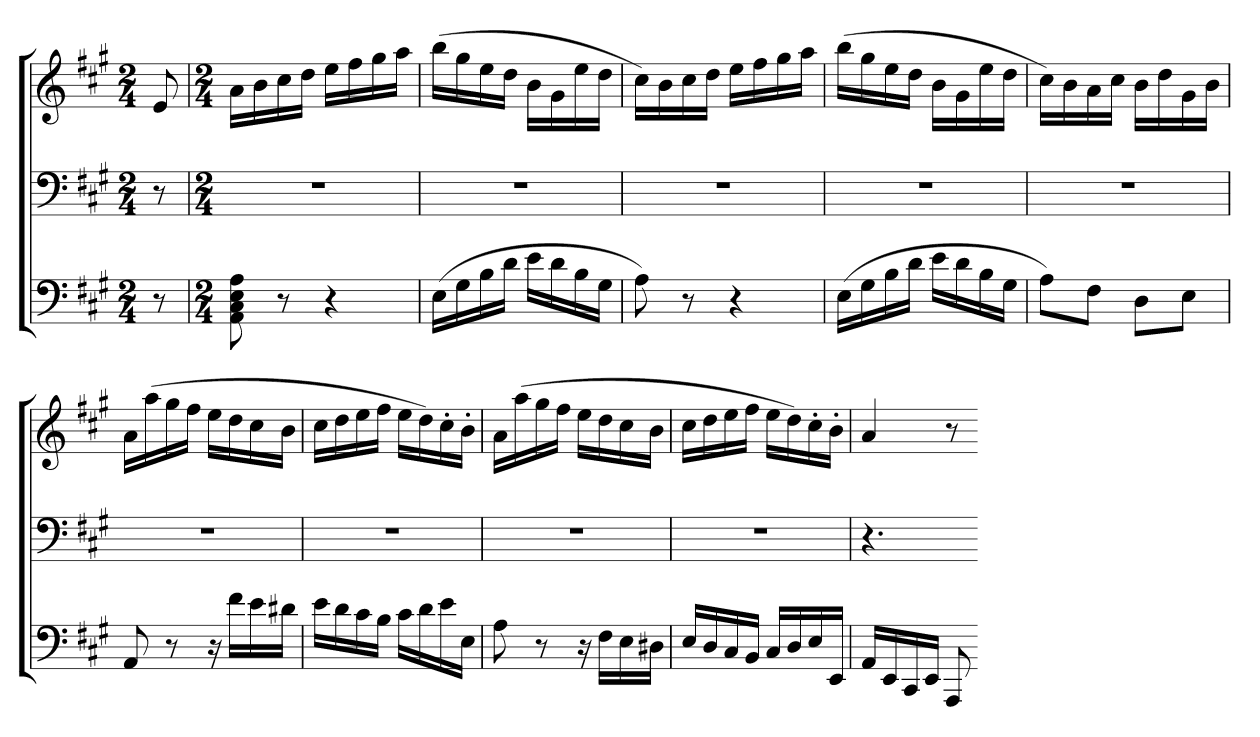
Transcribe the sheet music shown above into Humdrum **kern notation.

**kern	**kern	**kern
*part3	*part2	*part1
*staff3	*staff2	*staff1
*clefF4	*clefF4	*clefG2
*k[f#c#g#]	*k[f#c#g#]	*k[f#c#g#]
*A:	*A:	*A:
*M2/4	*M2/4	*M2/4
=	=	=
8r	8r	8e
=	=	=
*M2/4	*M2/4	*M2/4
8AA 8C# 8E 8A	2r	16aLL
.	.	16b
8r	.	16cc#
.	.	16ddJJ
4r	.	16eeLL
.	.	16ff#
.	.	16gg#
.	.	16aaJJ
=	=	=
(16ELL	2r	(16bbLL
16G#	.	16gg#
16B	.	16ee
16dJJ	.	16ddJJ
16eLL	.	16bLL
16d	.	16g#
16B	.	16ee
16G#JJ	.	16ddJJ
=	=	=
8A)	2r	16cc#LL)
.	.	16b
8r	.	16cc#
.	.	16ddJJ
4r	.	16eeLL
.	.	16ff#
.	.	16gg#
.	.	16aaJJ
=	=	=
(16ELL	2r	(16bbLL
16G#	.	16gg#
16B	.	16ee
16dJJ	.	16ddJJ
16eLL	.	16bLL
16d	.	16g#
16B	.	16ee
16G#JJ	.	16ddJJ
=	=	=
8AL)	2r	16cc#LL)
.	.	16b
8F#J	.	16a
.	.	16cc#JJ
8DL	.	16bLL
.	.	16dd
8EJ	.	16g#
.	.	16bJJ
=	=	=
8AA	2r	16aLL
.	.	(16aa
8r	.	16gg#
.	.	16ff#JJ
16r	.	16eeLL
16f#LL	.	16dd
16e	.	16cc#
16d#XJJ	.	16bJJ
=	=	=
16eLL	2r	16cc#LL
16d	.	16dd
16c#	.	16ee
16BJJ	.	16ff#JJ
16c#LL	.	16eeLL
16d	.	16dd)
16e	.	16cc#'
16EJJ	.	16b'JJ
=	=	=
8A	2r	16aLL
.	.	(16aa
8r	.	16gg#
.	.	16ff#JJ
16r	.	16eeLL
16F#LL	.	16dd
16E	.	16cc#
16D#XJJ	.	16bJJ
=	=	=
16ELL	2r	16cc#LL
16D	.	16dd
16C#	.	16ee
16BBJJ	.	16ff#JJ
16C#LL	.	16eeLL
16D	.	16dd)
16E	.	16cc#'
16EEJJ	.	16b'JJ
=	=	=
16AALL	4.r	4a
16EE	.	.
16CC#	.	.
16EEJJ	.	.
8AAA	.	8r
=-	=-	=-
*-	*-	*-
